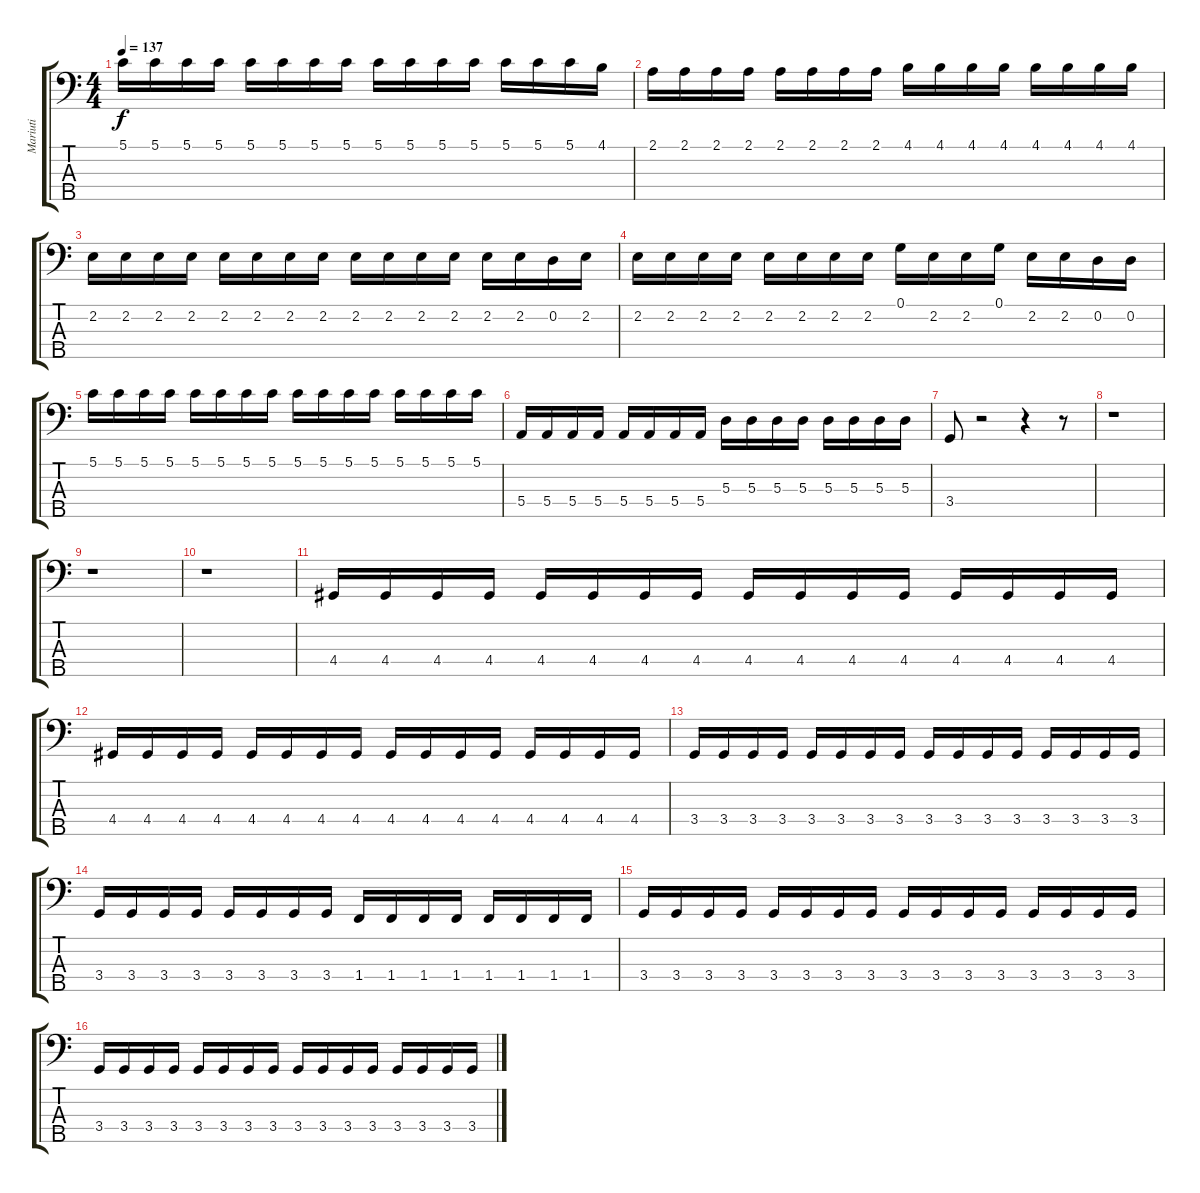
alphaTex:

\track ("Mariuti" "Mariuti") {instrument electricbasspick}
\staff {score tabs}
\tuning (G2 D2 A1 E1 B0) {hide}
\ts (4 4)
\tempo 137
\clef f4
\ks c
5.1.16{dy f} 5.1.16 5.1.16 5.1.16 5.1.16 5.1.16 5.1.16 5.1.16 5.1.16 5.1.16 5.1.16 5.1.16 5.1.16 5.1.16 5.1.16 4.1.16 |
2.1.16 2.1.16 2.1.16 2.1.16 2.1.16 2.1.16 2.1.16 2.1.16 4.1.16 4.1.16 4.1.16 4.1.16 4.1.16 4.1.16 4.1.16 4.1.16 |
2.2.16 2.2.16 2.2.16 2.2.16 2.2.16 2.2.16 2.2.16 2.2.16 2.2.16 2.2.16 2.2.16 2.2.16 2.2.16 2.2.16 0.2.16 2.2.16 |
2.2.16 2.2.16 2.2.16 2.2.16 2.2.16 2.2.16 2.2.16 2.2.16 0.1.16 2.2.16 2.2.16 0.1.16 2.2.16 2.2.16 0.2.16 0.2.16 |
5.1.16 5.1.16 5.1.16 5.1.16 5.1.16 5.1.16 5.1.16 5.1.16 5.1.16 5.1.16 5.1.16 5.1.16 5.1.16 5.1.16 5.1.16 5.1.16 |
5.4.16 5.4.16 5.4.16 5.4.16 5.4.16 5.4.16 5.4.16 5.4.16 5.3.16 5.3.16 5.3.16 5.3.16 5.3.16 5.3.16 5.3.16 5.3.16 |
3.4.8 r.2 r.4 r.8 |
r.1 |
r.1 |
r.1 |
4.4.16 4.4.16 4.4.16 4.4.16 4.4.16 4.4.16 4.4.16 4.4.16 4.4.16 4.4.16 4.4.16 4.4.16 4.4.16 4.4.16 4.4.16 4.4.16 |
4.4.16 4.4.16 4.4.16 4.4.16 4.4.16 4.4.16 4.4.16 4.4.16 4.4.16 4.4.16 4.4.16 4.4.16 4.4.16 4.4.16 4.4.16 4.4.16 |
3.4.16 3.4.16 3.4.16 3.4.16 3.4.16 3.4.16 3.4.16 3.4.16 3.4.16 3.4.16 3.4.16 3.4.16 3.4.16 3.4.16 3.4.16 3.4.16 |
3.4.16 3.4.16 3.4.16 3.4.16 3.4.16 3.4.16 3.4.16 3.4.16 1.4.16 1.4.16 1.4.16 1.4.16 1.4.16 1.4.16 1.4.16 1.4.16 |
3.4.16 3.4.16 3.4.16 3.4.16 3.4.16 3.4.16 3.4.16 3.4.16 3.4.16 3.4.16 3.4.16 3.4.16 3.4.16 3.4.16 3.4.16 3.4.16 |
3.4.16 3.4.16 3.4.16 3.4.16 3.4.16 3.4.16 3.4.16 3.4.16 3.4.16 3.4.16 3.4.16 3.4.16 3.4.16 3.4.16 3.4.16 3.4.16
